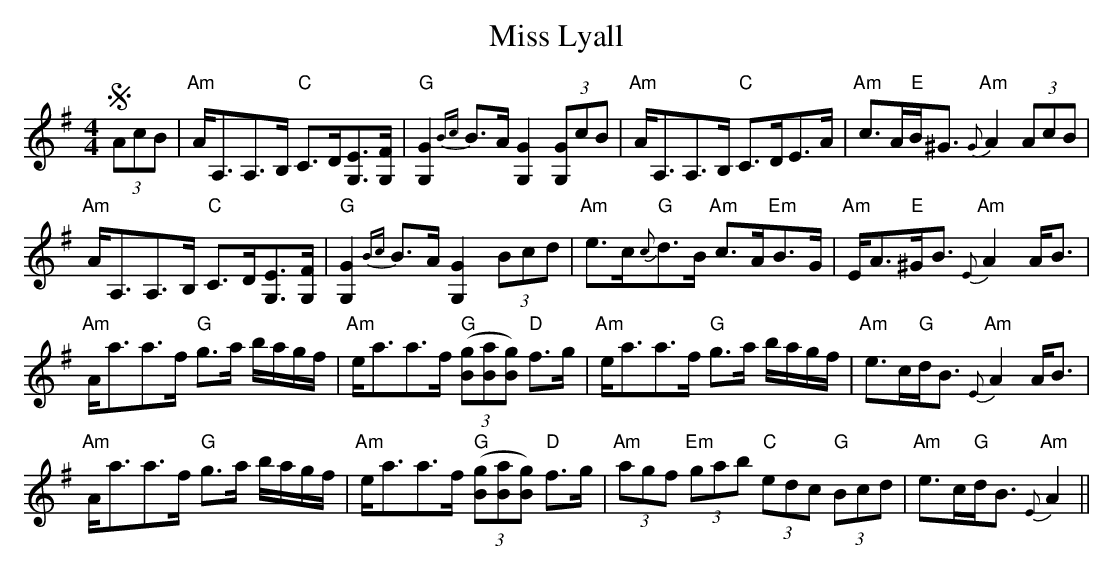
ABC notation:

X:1
T: Miss Lyall
M: 4/4
L: 1/8
K: Ador
S (3AcB|"Am"A<A,A,>B, "C"C>D[EG,]>[FG,]|"G"[G2G,2] {Bc}B>A [G2G,2] (3[GG,]cB|"Am"A<A,A,>B, "C"C>DE>A|"Am"c>A"E"B<^G "Am"{G}A2 (3AcB|
"Am"A<A,A,>B, "C"C>D[EG,]>[FG,]|"G"[G2G,2] {Bc}B>A [G2G,2] (3Bcd|"Am"e>c"G"{c}d>B "Am"c>A"Em"B>G|"Am"E<A"E"^G<B "Am"{E}A2 A<B|
"Am"A<aa>f "G"g>a b/a/g/f/|"Am"e<aa>f "G"((3[gB][aB][gB]) "D"f>g|"Am"e<aa>f "G"g>a b/a/g/f/|"Am"e>c"G"d<B "Am"{E}A2 A<B|
"Am"A<aa>f "G"g>a b/a/g/f/|"Am"e<aa>f "G"((3[gB][aB][gB]) "D"f>g|"Am"(3agf "Em"(3gab "C"(3edc "G"(3Bcd|"Am"e>c"G"d<B "Am"{E}A2||
